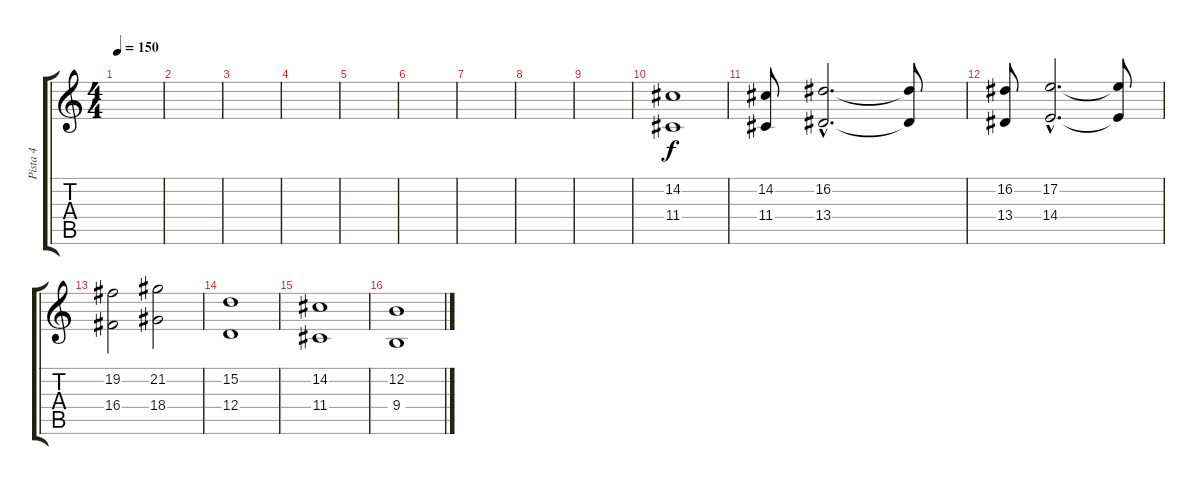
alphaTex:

\track ("Pista 4" "Pista 4") {instrument stringensemble1}
\staff {score tabs}
\tuning (E4 B3 G3 D3 A2 E2) {hide}
\ts (4 4)
\tempo 150
\clef g2
\ks c
|
|
|
|
|
|
|
|
|
(14.2 11.4).1 |
(14.2 11.4).8 (16.2{hac} 13.4{hac}).2{d} (16.2{t} 13.4{t}).8 |
(16.2 13.4).8 (17.2{hac} 14.4{hac}).2{d} (17.2{t} 14.4{t}).8 |
(19.2 16.4).2 (21.2 18.4).2 |
(15.2 12.4).1 |
(14.2 11.4).1 |
(12.2 9.4).1
